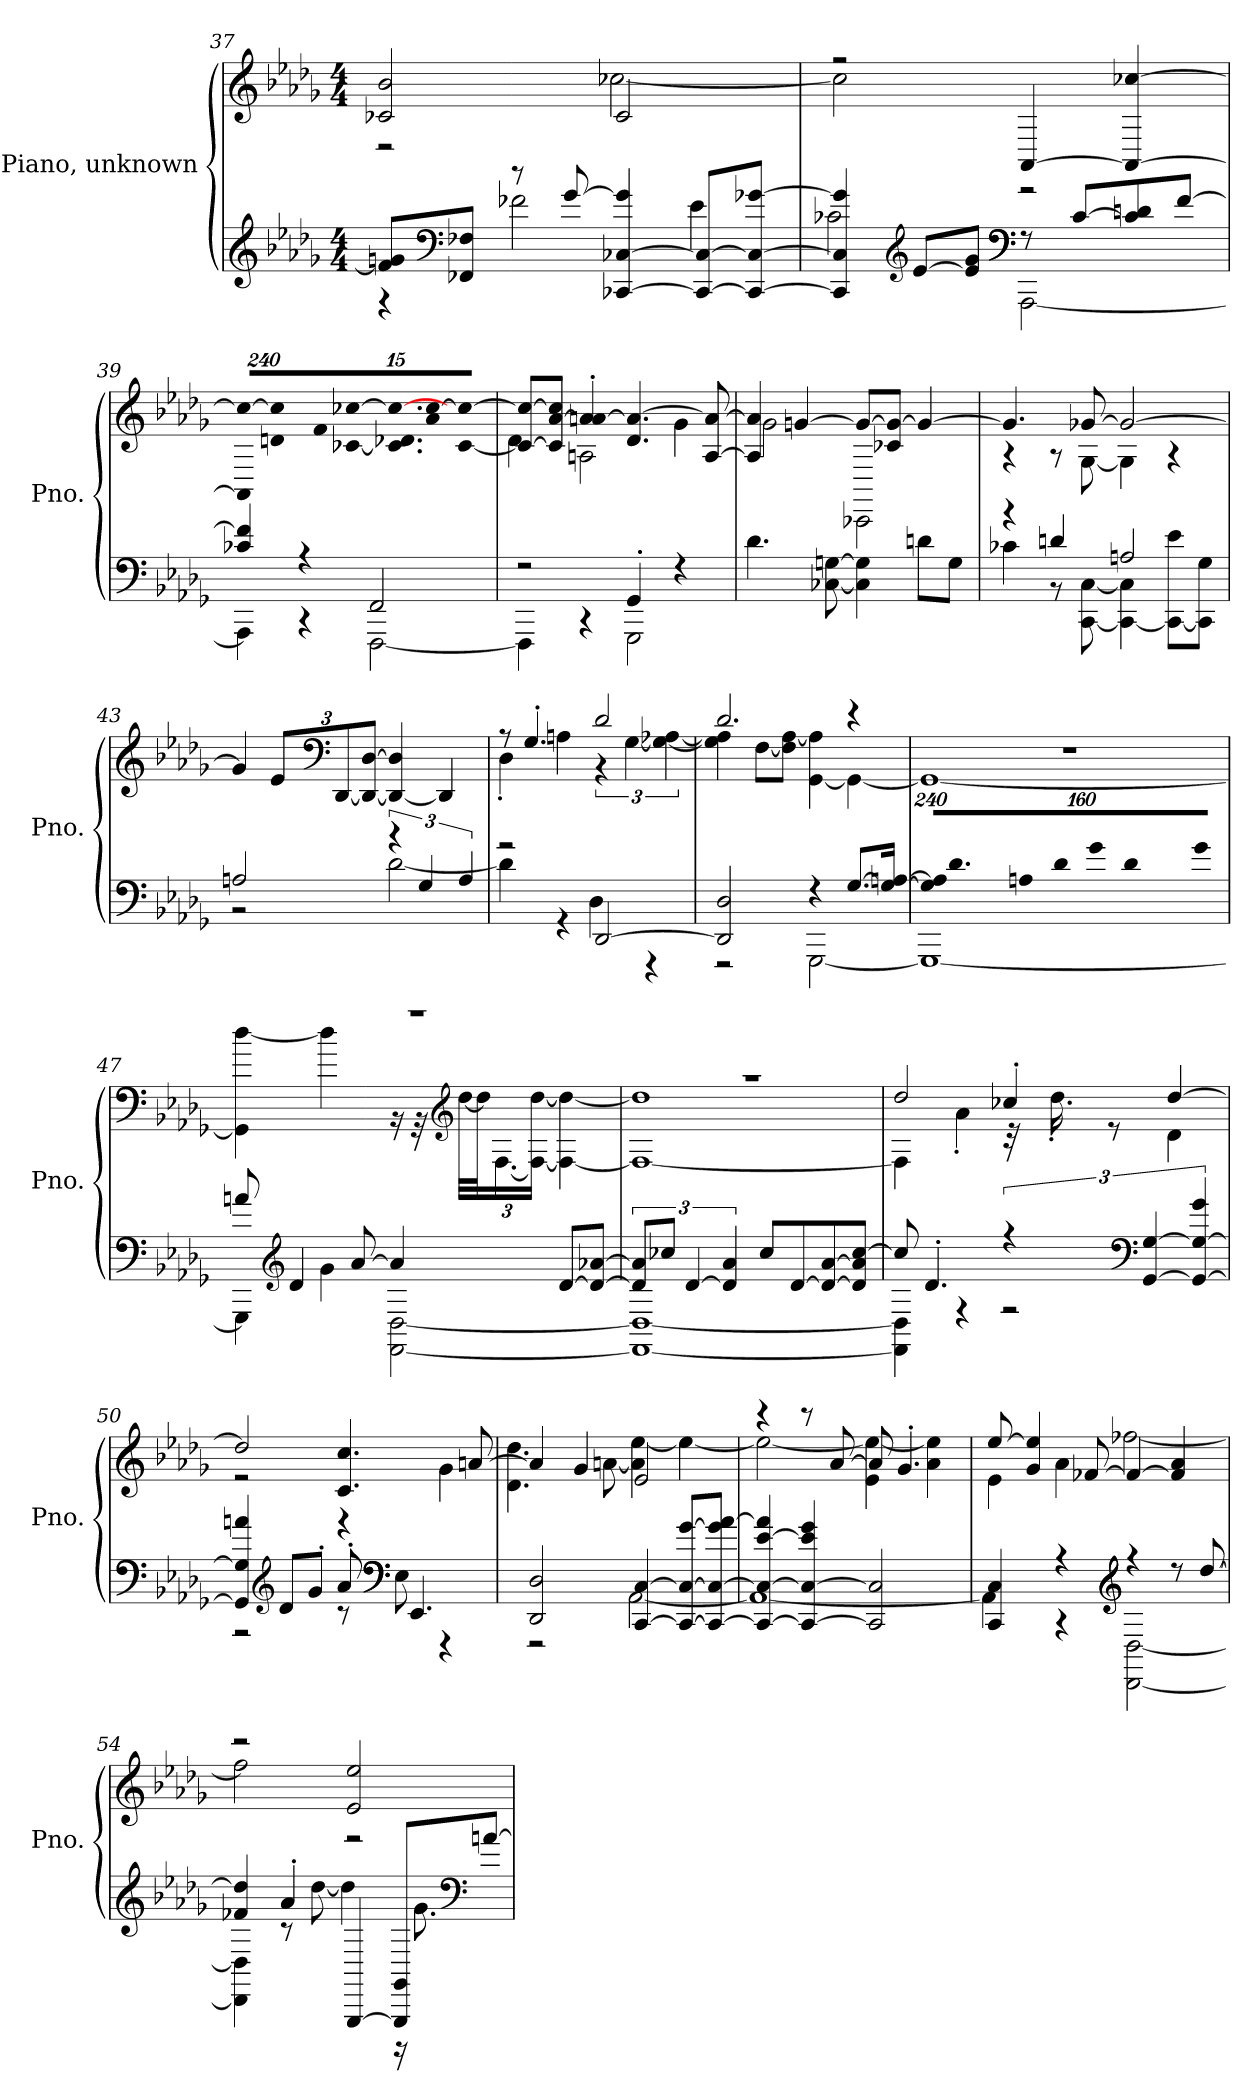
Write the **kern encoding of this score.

**kern	**kern
*part1	*part1
*staff2	*staff1
*I"Piano, unknown	*
*I'Pno.	*
*clefG2	*clefG2
*k[b-e-a-d-g-]	*k[b-e-a-d-g-]
*M4/4	*M4/4
=37	=37
*^	*^
8f-/] 8gn/L	4r	2c-X/ 2b-/	2r
*clefF4	*	*	*
8FF-X/ 8F-X/J	.	.	.
8r	2f-X\	.	.
[8g/	.	.	.
[4CC-X/ [4C-X/ 4g/]	.	2c-/	[2cc-X\
8CC-/_ 8C-/_L	4e-\	.	.
8CC-/_ 8C-/_ [8g-X/J	.	.	.
=38	=38	=38	=38
4CC-/] 4C-/] 4g-/]	2c-X\	2r	2cc-\]
*clefG2	*	*	*
[8e-/L	.	.	.
8e-/] 8g-/J	.	.	.
*clefF4	*	*	*
8r	[2AAA-\	[4AA-/	2r
[8c-/L	.	.	.
8c-/] 8dn/	.	4AA-/_ [4cc-X/	.
[8f/J	.	.	.
*	*	*v	*v
!!LO:PB:g=z
=39	=39	=39
*	*	*Xbrackettup
!	!	!LO:N:vis=8
4c-X/ 4f/]	4AAA-\]	960%137AA-/] 960%137cc-/_L
!	!	!LO:N:vis=8
.	.	960%137dn/ 960%137cc-/]
4r	4r	.
.	.	1920ryy
!	!	!LO:N:vis=8
.	.	960%137f/
!	!	!LO:N:vis=8
.	.	[960%137c-X/ [960%137cc-X/
2FF/	[2FFF\	.
!	!	!LO:N:vis=8.
.	.	640%137c-/] 640%137d-X/ 640%137cc-/_
.	.	1920ryy
!	!	!LO:N:vis=8
.	.	960%137a-/ 960%137cc-/_
!	!	!LO:N:vis=16
.	.	[1920%137c-/ 1920%137cc-/_Jk
=40	=40	=40
*	*	*^
2r	4FFF\]	8c-/_ 8cc-/_L	4d-\
.	.	8c-/] [8a-/ 8cc-/]J	.
.	4r	4a-/]' [4an/'	2An\
4GG-'/	2GGG-\	4.d-/ 4.a/_	.
4r	.	.	4g-\
.	.	[8A/ 8a/_	.
*v	*v	*	*
=41	=41	=41
4.d-\	4A/] 4a/]	2g-\
.	[4gn/	.
[8C-X\ [8Gn\	.	.
4C-\] 4G\]	8g/L_	2CC-X\
.	8c-X/ 8g/_J	.
8dn\L	4g/_	.
8G\J	.	.
!!LO:LB:g=z	!!
=42	=42	=42
*^	*	*
4r	4c-X\	4.g/]	4r
4dn/	8r	.	8r
.	[8CC\ [8C\	[8g-X/	[8G-\
2An/	4CC\_ 4C\]	2g-/_	4G-\]
.	8CC\_ 8e-\L	.	4r
.	8CC\] 8G-\J	.	.
*	*	*v	*v
=43	=43	=43
2An/	2r	4g-/]
.	.	12e-/L
*	*	*clefF4
.	.	[12DD-/
.	.	12DD-/_ [12D-/J
6r	[2d-\	4DD-/_ 4D-/]
6G-/	.	.
.	.	4DD-/]
6A/	.	.
=44	=44	=44
*	*	*^
2r	4d-\]	8r	4D-'\
.	.	4.G-'/	.
.	4r	.	4An\
*	*	*	*brackettup
[2DD-/	4D-\	2d-/	6r
.	.	.	[6G-\
.	4r	.	.
.	.	.	6G-\_ [6A-X\
=45	=45	=45	=45
2DD-/] 2D-/	2r	2.d-/	4G-\] 4A-\]
.	.	.	[8F\L
.	.	.	8F\] [8A-\J
4r	[2GGG-\	.	[4GG-\ 4A-\]
[8.G-/L	.	4r	4GG-\_
16G-/_ [16An/Jk	.	.	.
!!LO:LB:g=z	!!
=46	=46	=46	=46
*Xbrackettup	*	*	*
!LO:N:vis=16	!	!	!
1920%137G-/] 1920%137A/]KL	1GGG-_	1r	1GG-_
!LO:N:vis=8.	!	!	!
640%137d-/	.	.	.
1920ryy	.	.	.
!LO:N:vis=8	!	!	!
960%137An/	.	.	.
!LO:N:vis=8	!	!	!
960%137d-/	.	.	.
!LO:N:vis=8	!	!	!
960%137g-/	.	.	.
!LO:N:vis=8	!	!	!
960%137d-/	.	.	.
1920ryy	.	.	.
!LO:N:vis=8	!	!	!
960%137g-/J	.	.	.
=47	=47	=47	=47
8an/	4GGG-\]	1r	4GG-\] [4dd-\
*clefG2	*	*	*
4d-/	.	.	.
.	4g-\	.	4dd-\]
[8a/	.	.	.
4a/]	[2FF\ [2D-\	.	16r
.	.	.	32r
*	*	*clefG2	*
.	.	.	[32dd-\LLL
*	*	*	*Xbrackettup
.	.	.	48dd-\J]
.	.	.	[24.F\
.	.	.	24F\_ [24dd-\JJ
[8d-/L	.	.	4F\_ 4dd-\_
8d-/_ [8a-X/J	.	.	.
=48	=48	=48	=48
*brackettup	*	*	*
12d-/] 12a-/]L	1FF_ 1D-_	1r	1F_ 1dd-]
12cc-X/J	.	.	.
[6d-/	.	.	.
6d-/] 6a-/	.	.	.
8cc-/L	.	.	.
[8d-/	.	.	.
8d-/_ [8a-/	.	.	.
8d-/] 8a-/] [8cc-/J	.	.	.
!!LO:LB:g=z	!!
=49	=49	=49	=49
8cc-/]	4FF\] 4D-\]	2dd-/	4F\]
4.d-'/	.	.	.
.	4r	.	4a-'\
6r	2r	4cc-X'/	32r
.	.	.	16.dd-'\
.	.	.	8r
*clefF4	*	*	*
[6GG-/ [6G-/	.	.	.
.	.	[4dd-/	4d-\
6GG-/_ 6G-/_ 6g-/	.	.	.
=50	=50	=50	=50
4GG-/] 4G-/] 4an/	2r	2dd-/]	2r
*clefG2	*	*	*
8d-/L	.	.	.
8g-'/J	.	.	.
8a'/	8r	4.c/ 4.cc/	4r
*clefF4	*	*	*
4.EE-/	8E-\	.	.
.	4r	.	4g-\
.	.	[8an/	.
=51	=51	=51	=51
2DD-/ 2D-/	2r	4a/]	4.d-\ 4.dd-\
.	.	4g-/	.
.	.	.	[8an\
[4CC/ [4C/	[2AA-\	2e-/	4a\] [4ee-\
8CC/_ 8C/_ [8g-/L	.	.	4ee-\_
8CC/_ 8C/_ 8g-/] [8a-/J	.	.	.
!!LO:LB:g=z	!!
=52	=52	=52	=52
4CC/_ 4C/_ [4e-/ 4a-/]	1AA-_	4r	2ee-\_
4CC/_ 4C/_ 4e-/] 4g-/	.	8r	.
.	.	[8a-/	.
2CC/] 2C/]	.	8a-/]	4e-\ 4ee-\_
.	.	4.g-'/	.
.	.	.	4a-\ 4ee-\]
=53	=53	=53	=53
4CC/ 4C/	4AA-\]	[8ee-/	4e-\
.	.	4g-/ 4ee-/]	.
4r	4r	.	4a-\
.	.	[8f-X/	.
*clefG2	*	*	*
4r	[2DD-\ [2D-\	4f-/_	[2ff-X\
8r	.	4f-/] 4a-/	.
[8dd-/	.	.	.
=54	=54	=54	=54
4f-X/ 4dd-/]	4DD-\] 4D-\]	2r	2ff-\]
4a-'/	8r	.	.
.	[8dd-\	.	.
[4GGG-/	4dd-\]	2e-/ 2ee-/	2r
8GGG-/] 8GG-/L	16r	.	.
.	8.g-\	.	.
*clefF4	*	*	*
[8an/J	.	.	.
*v	*v	*	*
*	*v	*v
=	=
*-	*-
